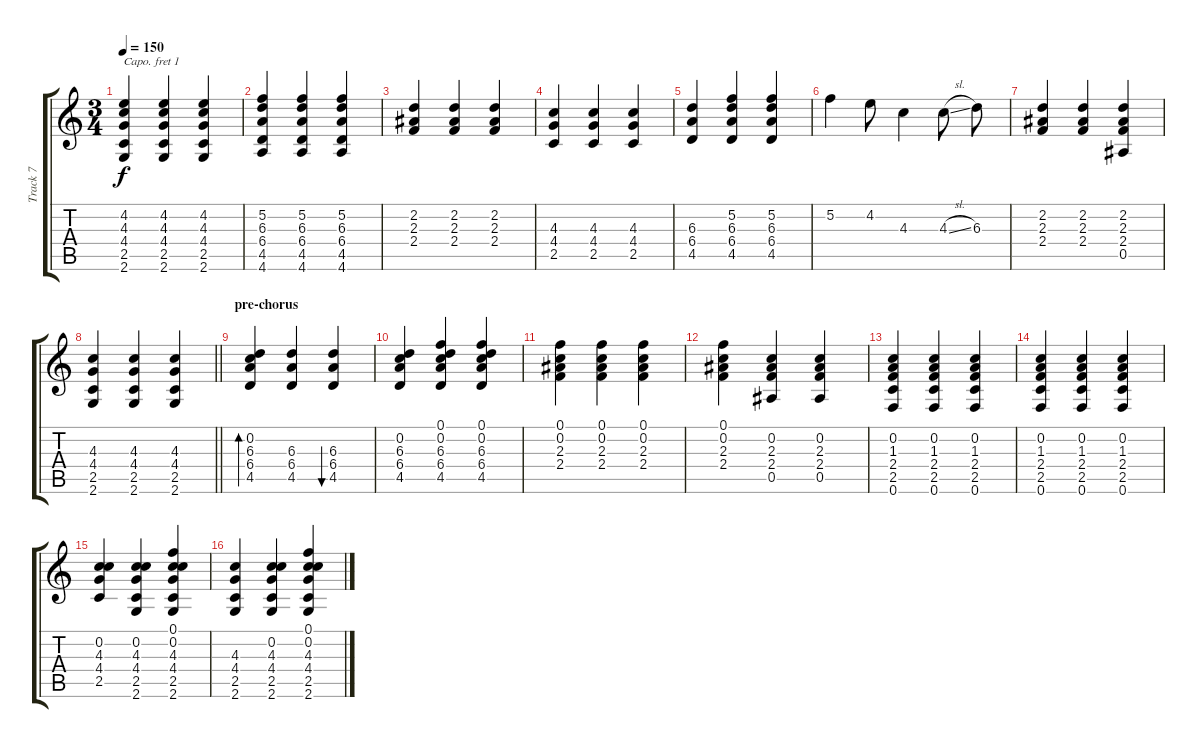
\track ("Track 7" "Track 7") {instrument distortionguitar}
\staff {score tabs}
\capo 1
\tuning (E4 B3 G3 D3 A2 E2) {hide}
\ts (3 4)
\tempo 150
\clef g2
\ks c
(4.2 4.3 4.4 2.5 2.6).4{dy f} (4.2 4.3 4.4 2.5 2.6).4 (4.2 4.3 4.4 2.5 2.6).4 |
(5.2 6.3 6.4 4.5 4.6).4 (5.2 6.3 6.4 4.5 4.6).4 (5.2 6.3 6.4 4.5 4.6).4 |
(2.2 2.3 2.4).4 (2.2 2.3 2.4).4 (2.2 2.3 2.4).4 |
(4.3 4.4 2.5).4 (4.3 4.4 2.5).4 (4.3 4.4 2.5).4 |
(6.3 6.4 4.5).4 (5.2 6.3 6.4 4.5).4 (5.2 6.3 6.4 4.5).4 |
5.2.4 4.2.8 4.3.4 4.3{sl}.8 6.3.8 |
(2.2 2.3 2.4).4 (2.2 2.3 2.4).4 (2.2 2.3 2.4 0.5).4 |
\barLineRight lightlight
(4.3 4.4 2.5 2.6).4 (4.3 4.4 2.5 2.6).4 (4.3 4.4 2.5 2.6).4 |
\section ("" "pre-chorus")
(0.2 6.3 6.4 4.5).4{bd 60} (6.3 6.4 4.5).4 (6.3 6.4 4.5).4{bu 60} |
(0.2 6.3 6.4 4.5).4 (0.1 0.2 6.3 6.4 4.5).4 (0.1 0.2 6.3 6.4 4.5).4 |
(0.1 0.2 2.3 2.4).4 (0.1 0.2 2.3 2.4).4 (0.1 0.2 2.3 2.4).4 |
(0.1 0.2 2.3 2.4).4 (0.2 2.3 2.4 0.5).4 (0.2 2.3 2.4 0.5).4 |
(0.2 1.3 2.4 2.5 0.6).4 (0.2 1.3 2.4 2.5 0.6).4 (0.2 1.3 2.4 2.5 0.6).4 |
(0.2 1.3 2.4 2.5 0.6).4 (0.2 1.3 2.4 2.5 0.6).4 (0.2 1.3 2.4 2.5 0.6).4 |
(0.2 4.3 4.4 2.5).4 (0.2 4.3 4.4 2.5 2.6).4 (0.1 0.2 4.3 4.4 2.5 2.6).4 |
(4.3 4.4 2.5 2.6).4 (0.2 4.3 4.4 2.5 2.6).4 (0.1 0.2 4.3 4.4 2.5 2.6).4
